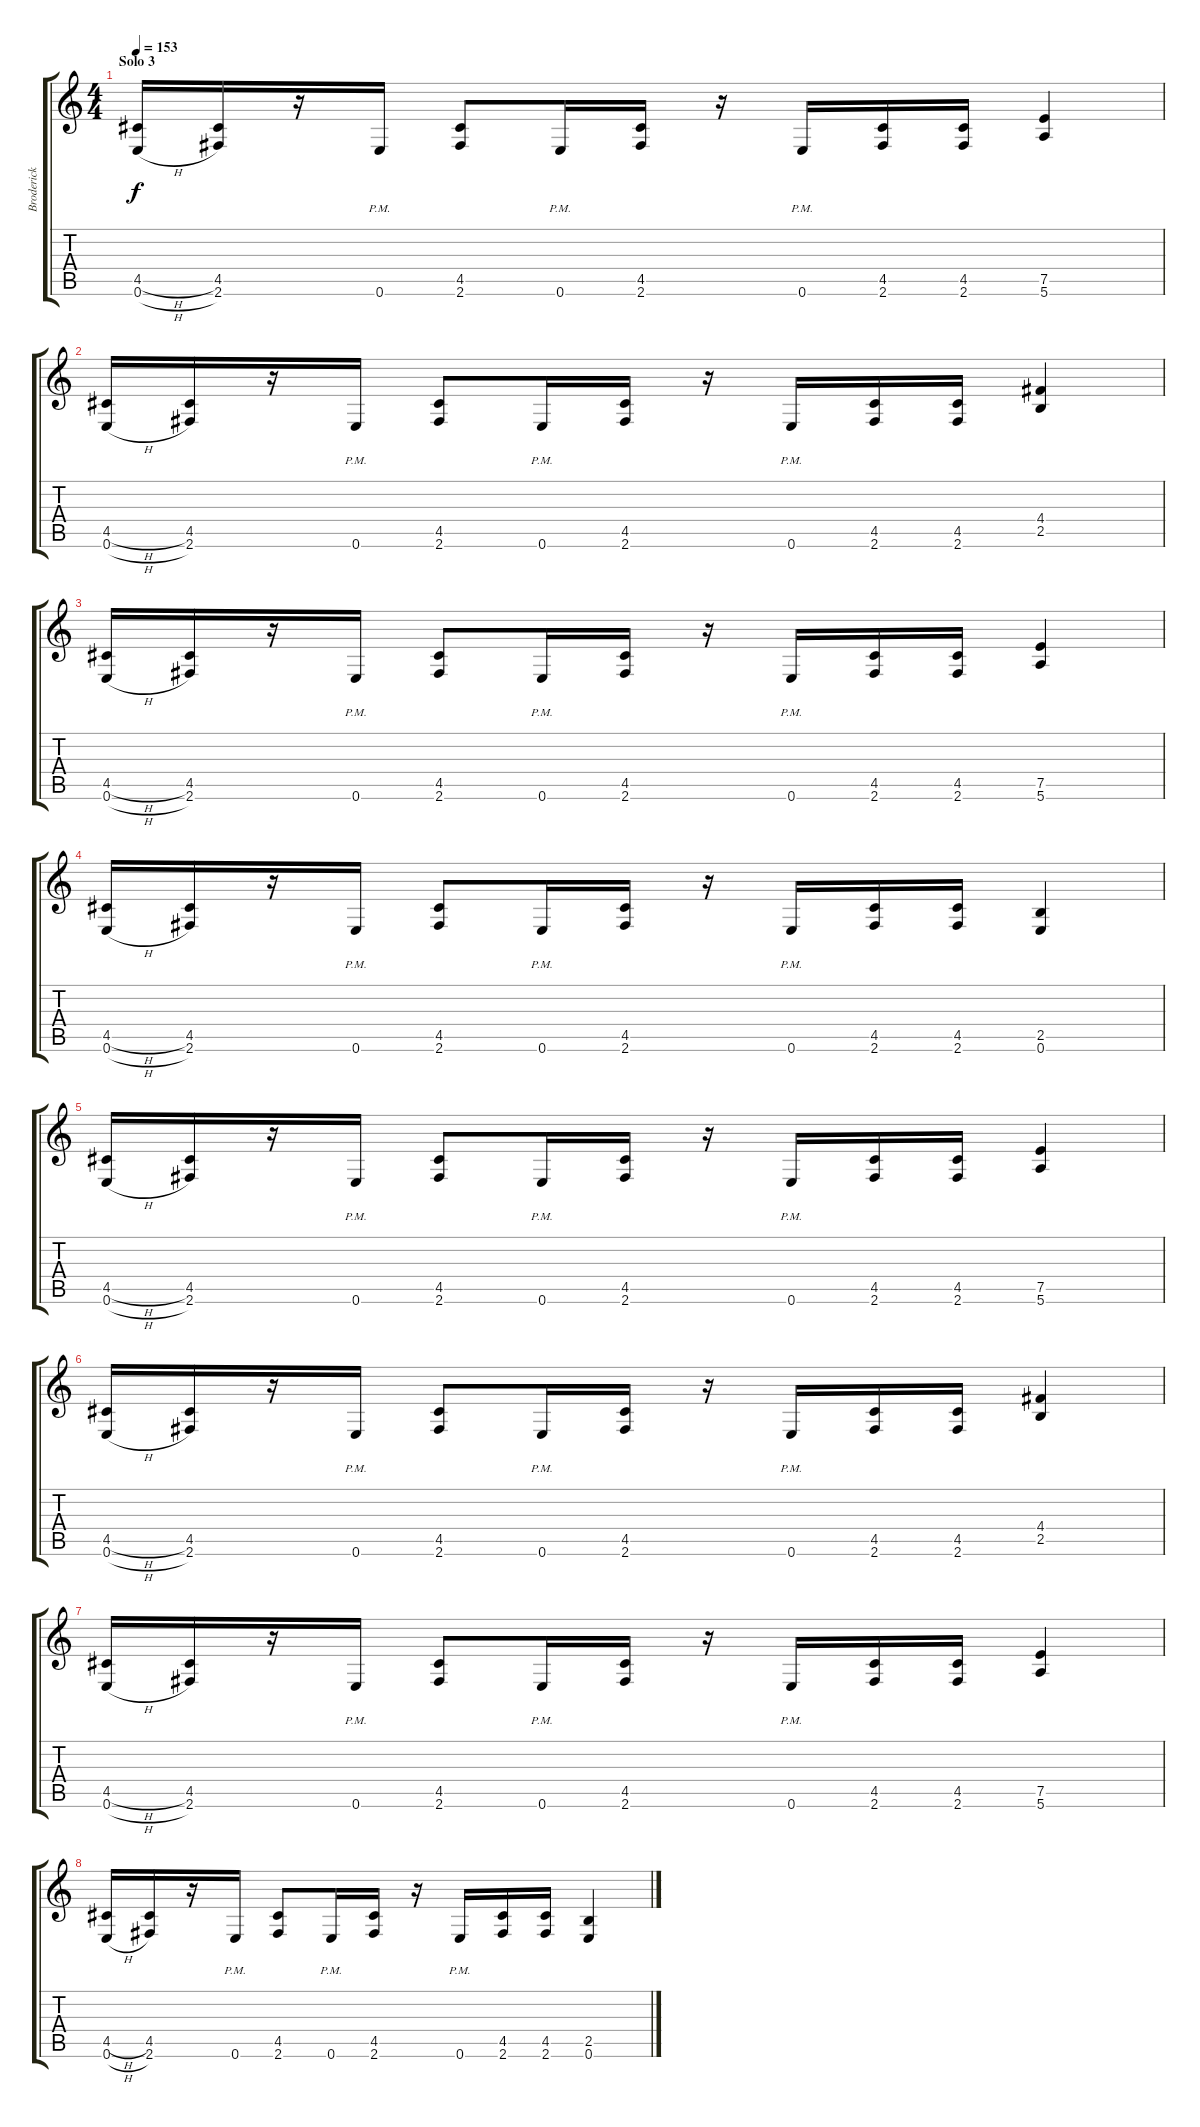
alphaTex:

\track ("Broderick" "Broderick") {instrument distortionguitar}
\staff {score tabs}
\tuning (E4 B3 G3 D3 A2 E2) {hide}
\ts (4 4)
\section ("" "Solo 3")
\tempo 153
\clef g2
\ks c
(4.5{h} 0.6{h}).16{dy f} (4.5 2.6).16 r.16 0.6{pm}.16 (4.5 2.6).8 0.6{pm}.16 (4.5 2.6).16 r.16 0.6{pm}.16 (4.5 2.6).16 (4.5 2.6).16 (7.5 5.6).4 |
(4.5{h} 0.6{h}).16 (4.5 2.6).16 r.16 0.6{pm}.16 (4.5 2.6).8 0.6{pm}.16 (4.5 2.6).16 r.16 0.6{pm}.16 (4.5 2.6).16 (4.5 2.6).16 (4.4 2.5).4 |
(4.5{h} 0.6{h}).16 (4.5 2.6).16 r.16 0.6{pm}.16 (4.5 2.6).8 0.6{pm}.16 (4.5 2.6).16 r.16 0.6{pm}.16 (4.5 2.6).16 (4.5 2.6).16 (7.5 5.6).4 |
(4.5{h} 0.6{h}).16 (4.5 2.6).16 r.16 0.6{pm}.16 (4.5 2.6).8 0.6{pm}.16 (4.5 2.6).16 r.16 0.6{pm}.16 (4.5 2.6).16 (4.5 2.6).16 (2.5 0.6).4 |
(4.5{h} 0.6{h}).16 (4.5 2.6).16 r.16 0.6{pm}.16 (4.5 2.6).8 0.6{pm}.16 (4.5 2.6).16 r.16 0.6{pm}.16 (4.5 2.6).16 (4.5 2.6).16 (7.5 5.6).4 |
(4.5{h} 0.6{h}).16 (4.5 2.6).16 r.16 0.6{pm}.16 (4.5 2.6).8 0.6{pm}.16 (4.5 2.6).16 r.16 0.6{pm}.16 (4.5 2.6).16 (4.5 2.6).16 (4.4 2.5).4 |
(4.5{h} 0.6{h}).16 (4.5 2.6).16 r.16 0.6{pm}.16 (4.5 2.6).8 0.6{pm}.16 (4.5 2.6).16 r.16 0.6{pm}.16 (4.5 2.6).16 (4.5 2.6).16 (7.5 5.6).4 |
(4.5{h} 0.6{h}).16 (4.5 2.6).16 r.16 0.6{pm}.16 (4.5 2.6).8 0.6{pm}.16 (4.5 2.6).16 r.16 0.6{pm}.16 (4.5 2.6).16 (4.5 2.6).16 (2.5 0.6).4
